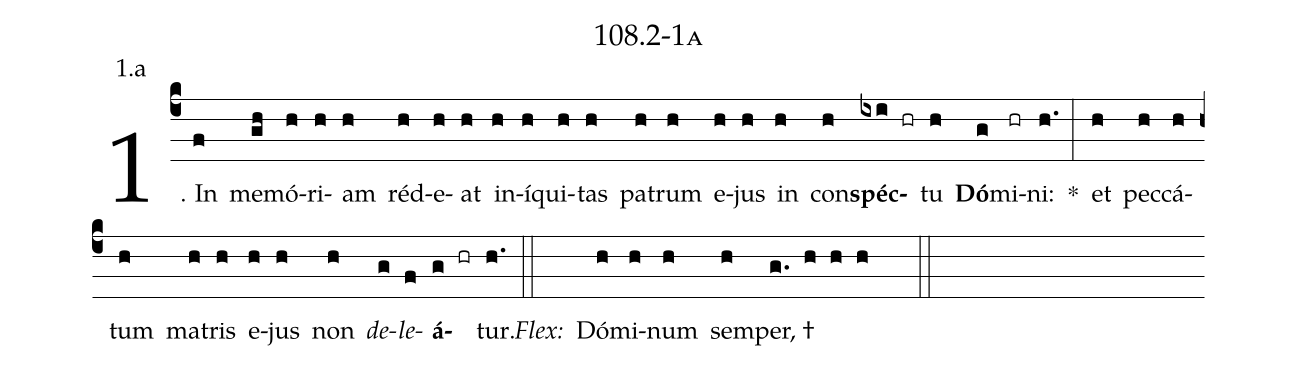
name: 108.2-1a;
annotation: 1.a;
%%
(c4)1. In(f) me(gh)mó(h)ri(h)am(h) réd(h)e(h)at(h) in(h)í(h)qui(h)tas(h) pa(h)trum(h) e(h)jus(h) in(h) con(h)<b>spéc</b>(ixi hr)tu(h) <b>Dó</b>(g)mi(hr)ni:(h.) *(:) et(h) pec(h)cá(h)tum(h) ma(h)tris(h) e(h)jus(h) non(h) <i>de</i>(g)<i>le</i>(f)<b>á</b>(g hr)tur.(h.) (::)
<i>Flex:</i>()  Dó(h)mi(h)num(h) sem(h)per, †(g. h h h  ::)
